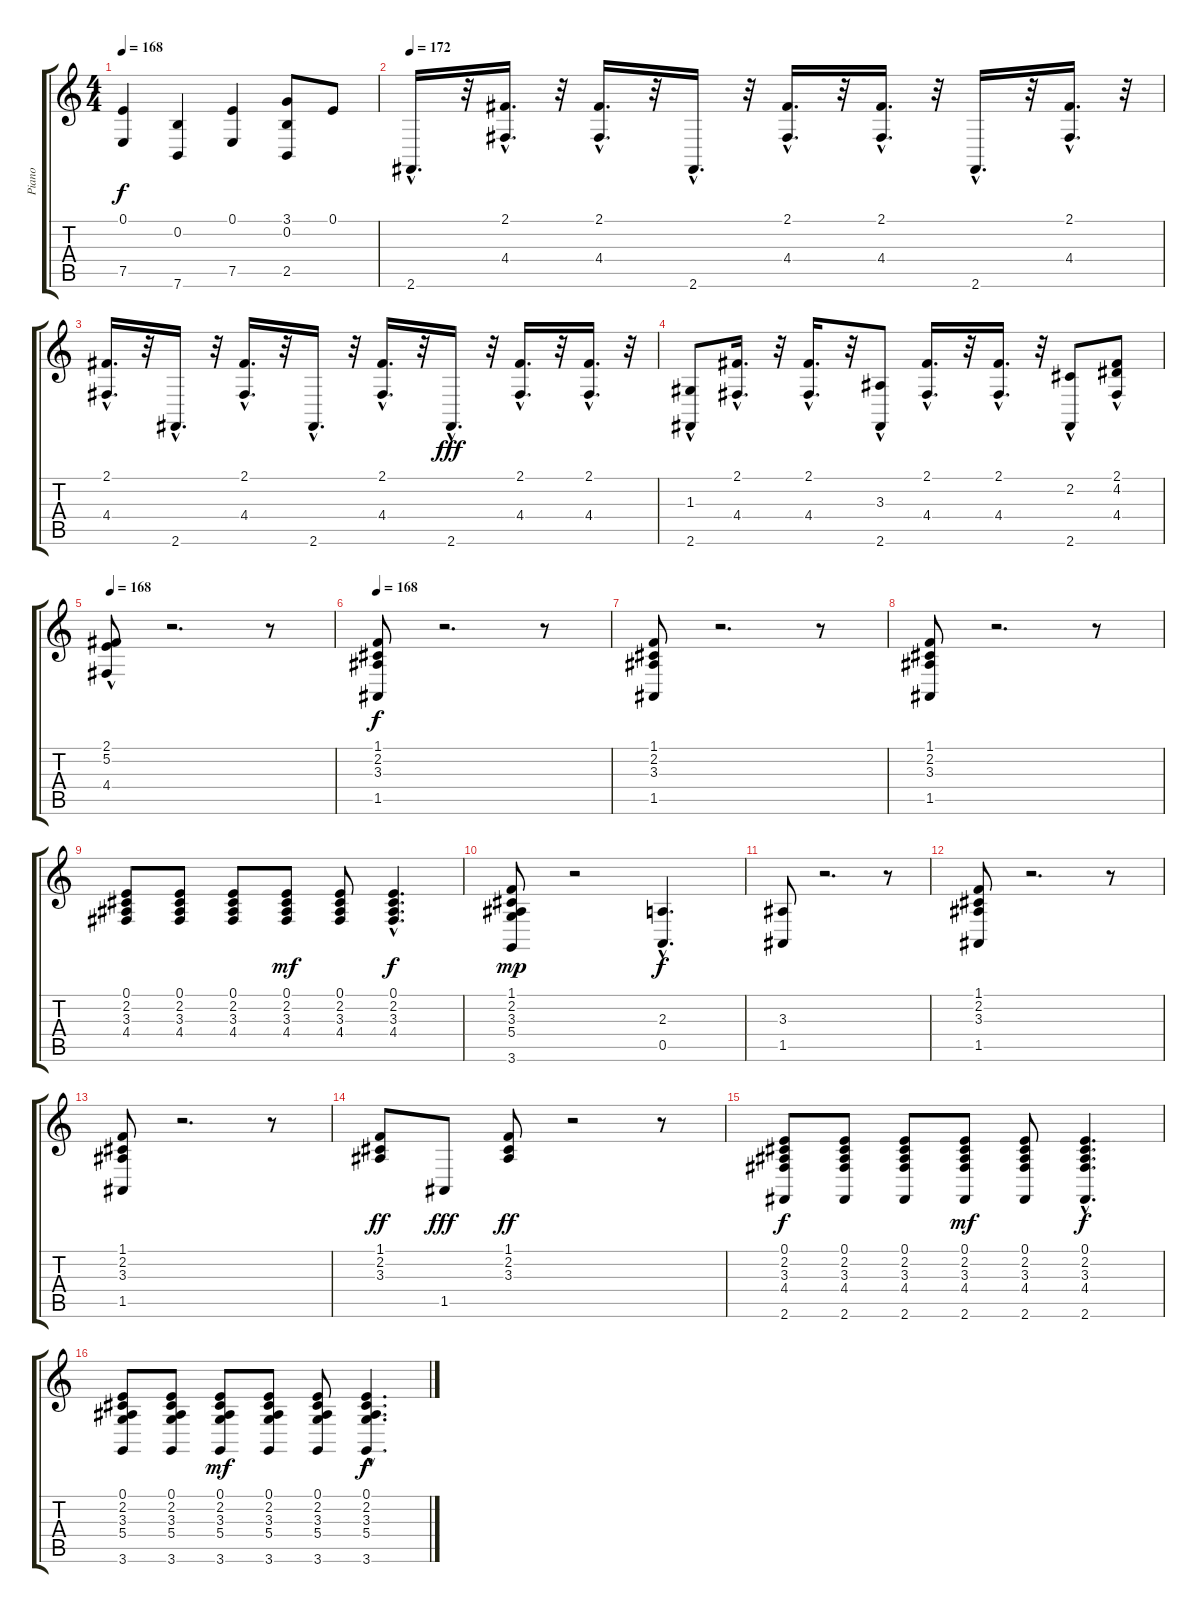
\track ("Piano" "Piano") {instrument acousticgrandpiano}
\staff {score tabs}
\tuning (E4 B3 G3 D3 A2 E2) {hide}
\ts (4 4)
\tempo 168
\clef g2
\ks c
(0.1 7.5).4{dy f} (0.2 7.6).4 (0.1 7.5).4 (3.1 0.2 2.5).8 0.1.8 |
\tempo 172
2.6{hac}.16{d} r.32 (2.1{hac} 4.4{hac}).16{d} r.32 (2.1{hac} 4.4{hac}).16{d} r.32 2.6{hac}.16{d} r.32 (2.1{hac} 4.4{hac}).16{d} r.32 (2.1{hac} 4.4{hac}).16{d} r.32 2.6{hac}.16{d} r.32 (2.1{hac} 4.4{hac}).16{d} r.32 |
(2.1{hac} 4.4{hac}).16{d} r.32 2.6{hac}.16{d} r.32 (2.1{hac} 4.4{hac}).16{d} r.32 2.6{hac}.16{d} r.32 (2.1{hac} 4.4{hac}).16{d} r.32 2.6{hac}.16{d dy fff} r.32 (2.1{hac} 4.4{hac}).16{d} r.32 (2.1{hac} 4.4{hac}).16{d} r.32 |
(1.3{hac} 2.6{hac}).8 (2.1{hac} 4.4{hac}).16{d} r.32 (2.1{hac} 4.4{hac}).16{d} r.32 (3.3{hac} 2.6{hac}).8 (2.1{hac} 4.4{hac}).16{d} r.32 (2.1{hac} 4.4{hac}).16{d} r.32 (2.2 2.6{hac}).8 (2.1{hac} 4.2 4.4{hac}).8 |
\tempo 168
(2.1{hac} 5.2 4.4{hac}).8 r.2{d} r.8 |
\tempo 168
(1.1 2.2 3.3 1.5).8{dy f} r.2{d} r.8 |
(1.1 2.2 3.3 1.5).8 r.2{d} r.8 |
(1.1 2.2 3.3 1.5).8 r.2{d} r.8 |
(0.1 2.2 3.3 4.4).8 (0.1 2.2 3.3 4.4).8 (0.1 2.2 3.3 4.4).8 (0.1 2.2 3.3 4.4).8{dy mf} (0.1 2.2 3.3 4.4).8 (0.1{hac} 2.2{hac} 3.3{hac} 4.4{hac}).4{d dy f} |
(1.1 2.2 3.3 5.4 3.6).8{dy mp} r.2 (2.3{hac} 0.5{hac}).4{d dy f} |
(3.3 1.5).8 r.2{d} r.8 |
(1.1 2.2 3.3 1.5).8 r.2{d} r.8 |
(1.1 2.2 3.3 1.5).8 r.2{d} r.8 |
(1.1 2.2 3.3).8{dy ff} 1.5.8{dy fff} (1.1 2.2 3.3).8{dy ff} r.2 r.8 |
(0.1 2.2 3.3 4.4 2.6).8{dy f} (0.1 2.2 3.3 4.4 2.6).8 (0.1 2.2 3.3 4.4 2.6).8 (0.1 2.2 3.3 4.4 2.6).8{dy mf} (0.1 2.2 3.3 4.4 2.6).8 (0.1{hac} 2.2{hac} 3.3{hac} 4.4{hac} 2.6{hac}).4{d dy f} |
(0.1 2.2 3.3 5.4 3.6).8 (0.1 2.2 3.3 5.4 3.6).8 (0.1 2.2 3.3 5.4 3.6).8{dy mf} (0.1 2.2 3.3 5.4 3.6).8 (0.1 2.2 3.3 5.4 3.6).8 (0.1{hac} 2.2{hac} 3.3{hac} 5.4{hac} 3.6{hac}).4{d dy f}
